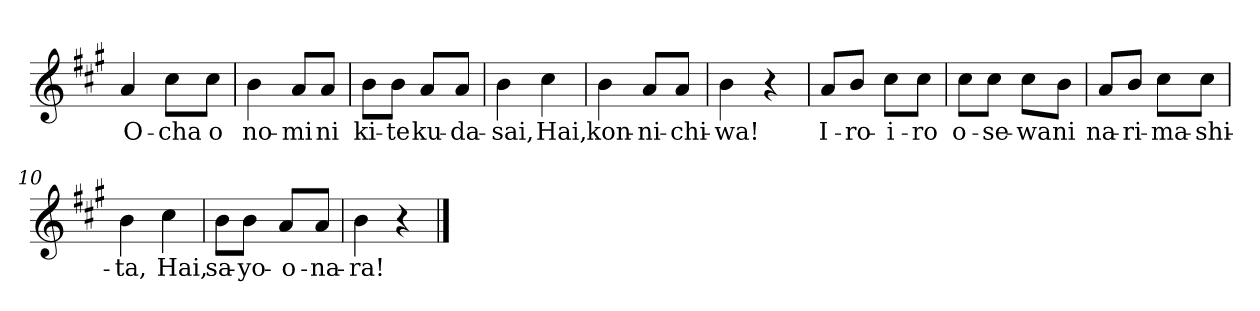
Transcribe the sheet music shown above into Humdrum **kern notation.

**kern	**text
*part1	*part1
*staff1	*staff1
*clefG2	*
*k[f#c#g#]	*
*A:	*
=1	=1
!	!LO:LY:b
4a/	O-
!	!LO:LY:b
8cc#\L	-cha
!	!LO:LY:b
8cc#\J	o
=2	=2
!	!LO:LY:b
4b\	no-
!	!LO:LY:b
8a/L	-mi
!	!LO:LY:b
8a/J	ni
=3	=3
!	!LO:LY:b
8b\L	ki-
!	!LO:LY:b
8b\J	-te
!	!LO:LY:b
8a/L	ku-
!	!LO:LY:b
8a/J	-da-
=4	=4
!	!LO:LY:b
4b\	-sai,
!	!LO:LY:b
4cc#\	Hai,
!!LO:LB:g=z
=5	=5
!	!LO:LY:b
4b\	kon-
!	!LO:LY:b
8a/L	-ni-
!	!LO:LY:b
8a/J	-chi-
=6	=6
!	!LO:LY:b
4b\	-wa!
4r	.
=7	=7
!	!LO:LY:b
8a/L	I-
!	!LO:LY:b
8b/J	-ro-
!	!LO:LY:b
8cc#\L	-i-
!	!LO:LY:b
8cc#\J	-ro
=8	=8
!	!LO:LY:b
8cc#\L	o-
!	!LO:LY:b
8cc#\J	-se-
!	!LO:LY:b
8cc#\L	-wa
!	!LO:LY:b
8b\J	ni
!!LO:LB:g=z
=9	=9
!	!LO:LY:b
8a/L	na-
!	!LO:LY:b
8b/J	-ri-
!	!LO:LY:b
8cc#\L	-ma-
!	!LO:LY:b
8cc#\J	-shi-
=10	=10
!	!LO:LY:b
4b\	-ta,
!	!LO:LY:b
4cc#\	Hai,
=11	=11
!	!LO:LY:b
8b\L	sa-
!	!LO:LY:b
8b\J	-yo-
!	!LO:LY:b
8a/L	-o-
!	!LO:LY:b
8a/J	-na-
=12	=12
!	!LO:LY:b
4b\	-ra!
4r	.
==	==
*-	*-
